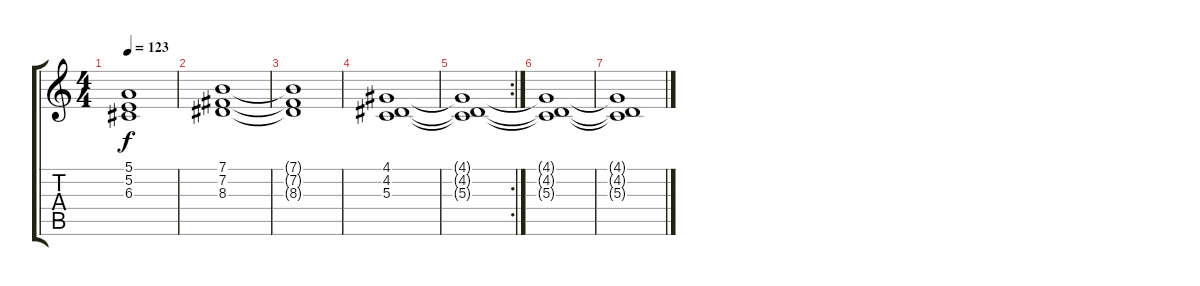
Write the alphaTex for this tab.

\track "" {instrument synthstrings1}
\staff {score tabs}
\tuning (E4 B3 G3 D3 A2 E2) {hide}
\ts (4 4)
\tempo 123
\clef g2
\ks c
(5.1{t} 5.2{t} 6.3{t}).1{dy f} |
(7.1 7.2 8.3).1 |
(7.1{t} 7.2{t} 8.3{t}).1 |
(4.1 4.2 5.3).1 |
\rc 2
(4.1{t} 4.2{t} 5.3{t}).1 |
(4.1{t} 4.2{t} 5.3{t}).1 |
(4.1{t} 4.2{t} 5.3{t}).1
